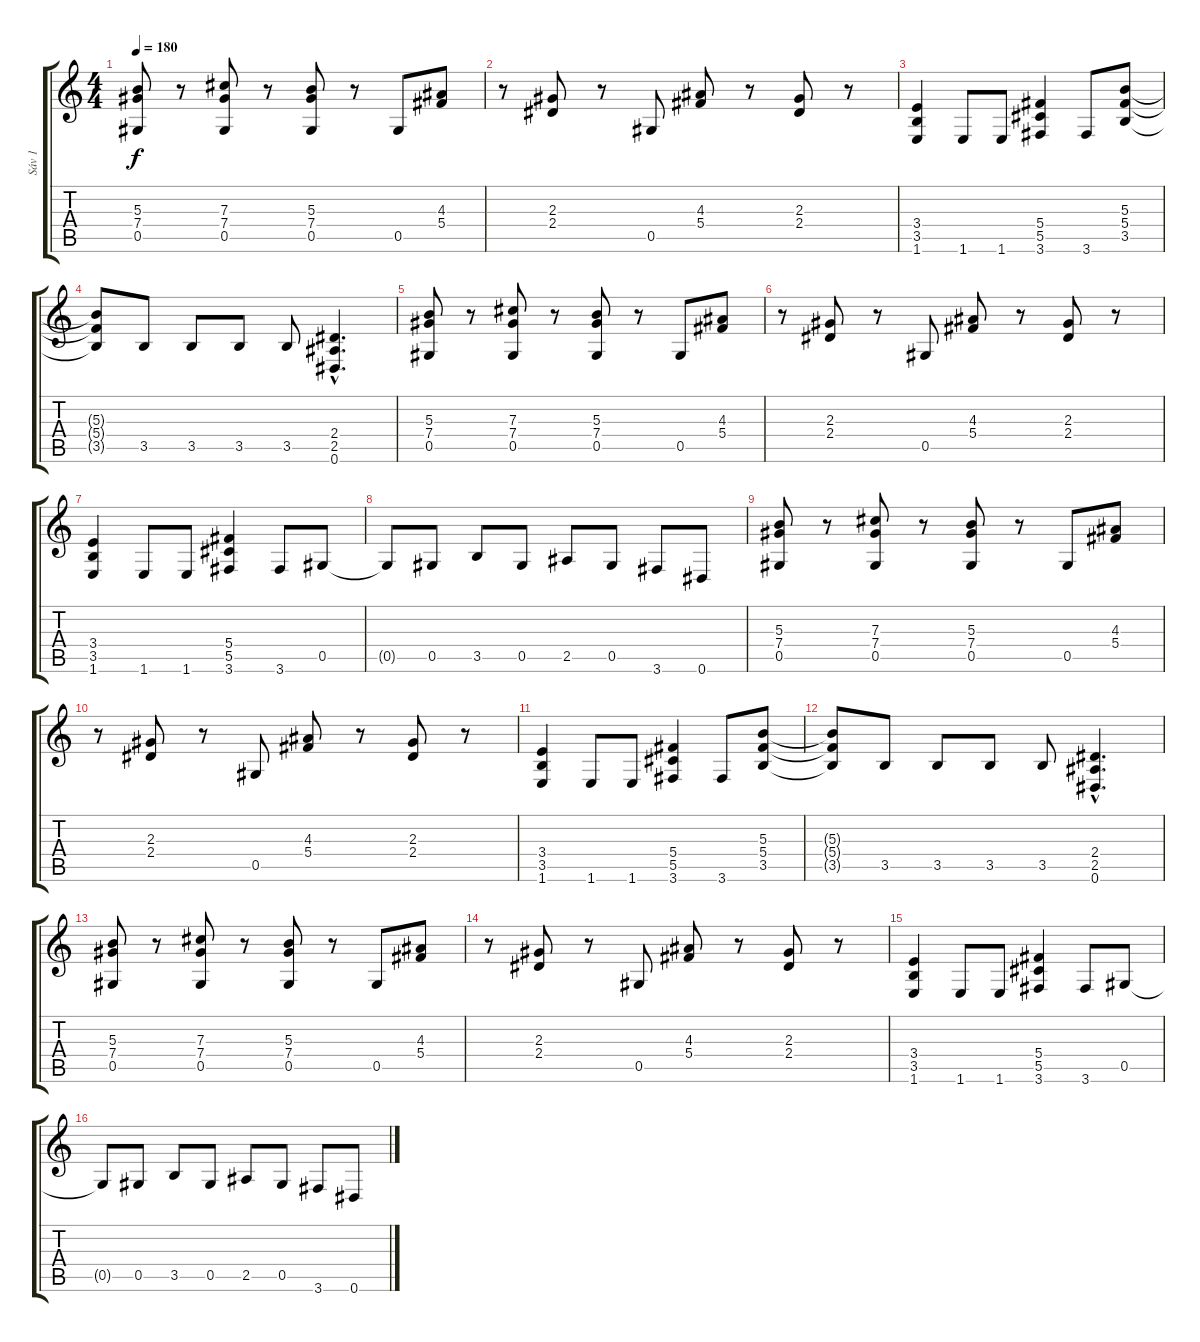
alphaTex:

\track ("Sáv 1" "Sáv 1") {instrument distortionguitar}
\staff {score tabs}
\tuning (Eb4 Bb3 Gb3 Db3 Ab2 Eb2) {hide}
\ts (4 4)
\tempo 180
\clef g2
\ks c
(5.3 7.4 0.5).8{dy f instrument distortionguitar} r.8 (7.3 7.4 0.5).8 r.8 (5.3 7.4 0.5).8 r.8 0.5.8 (4.3 5.4).8 |
r.8 (2.3 2.4).8 r.8 0.5.8 (4.3 5.4).8 r.8 (2.3 2.4).8 r.8 |
(3.4 3.5 1.6).4 1.6.8 1.6.8 (5.4 5.5 3.6).4 3.6.8 (5.3 5.4 3.5).8 |
(5.3{t} 5.4{t} 3.5{t}).8 3.5.8 3.5.8 3.5.8 3.5.8 (2.4{hac} 2.5{hac} 0.6{hac}).4{d} |
(5.3 7.4 0.5).8 r.8 (7.3 7.4 0.5).8 r.8 (5.3 7.4 0.5).8 r.8 0.5.8 (4.3 5.4).8 |
r.8 (2.3 2.4).8 r.8 0.5.8 (4.3 5.4).8 r.8 (2.3 2.4).8 r.8 |
(3.4 3.5 1.6).4 1.6.8 1.6.8 (5.4 5.5 3.6).4 3.6.8 0.5.8 |
0.5{t}.8 0.5.8 3.5.8 0.5.8 2.5.8 0.5.8 3.6.8 0.6.8 |
(5.3 7.4 0.5).8 r.8 (7.3 7.4 0.5).8 r.8 (5.3 7.4 0.5).8 r.8 0.5.8 (4.3 5.4).8 |
r.8 (2.3 2.4).8 r.8 0.5.8 (4.3 5.4).8 r.8 (2.3 2.4).8 r.8 |
(3.4 3.5 1.6).4 1.6.8 1.6.8 (5.4 5.5 3.6).4 3.6.8 (5.3 5.4 3.5).8 |
(5.3{t} 5.4{t} 3.5{t}).8 3.5.8 3.5.8 3.5.8 3.5.8 (2.4{hac} 2.5{hac} 0.6{hac}).4{d} |
(5.3 7.4 0.5).8 r.8 (7.3 7.4 0.5).8 r.8 (5.3 7.4 0.5).8 r.8 0.5.8 (4.3 5.4).8 |
r.8 (2.3 2.4).8 r.8 0.5.8 (4.3 5.4).8 r.8 (2.3 2.4).8 r.8 |
(3.4 3.5 1.6).4 1.6.8 1.6.8 (5.4 5.5 3.6).4 3.6.8 0.5.8 |
0.5{t}.8 0.5.8 3.5.8 0.5.8 2.5.8 0.5.8 3.6.8 0.6.8
